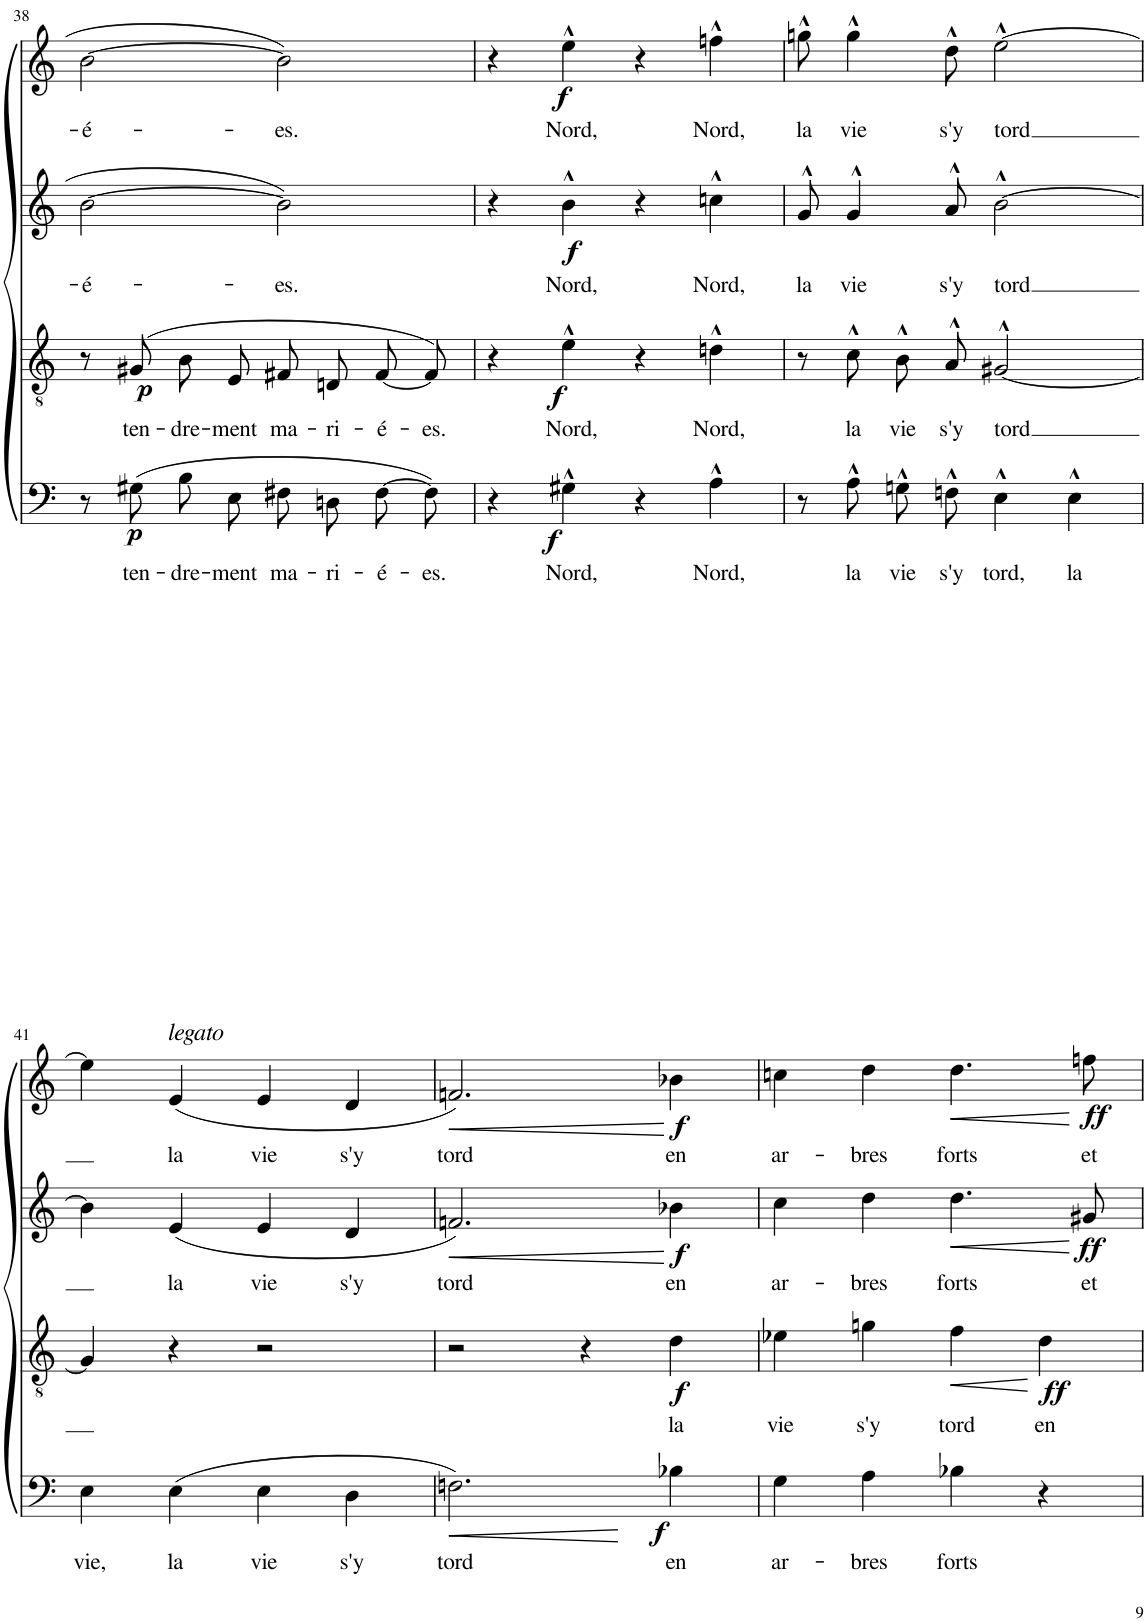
**kern	**text	**dynam	**kern	**text	**dynam	**kern	**text	**dynam	**kern	**text	**dynam
*part4	*part4	*part4	*part3	*part3	*part3	*part2	*part2	*part2	*part1	*part1	*part1
*staff4	*staff4	*staff4	*staff3	*staff3	*staff3	*staff2	*staff2	*staff2	*staff1	*staff1	*staff1
*I"Basse	*	*	*I"Ténor	*	*	*I"Alto	*	*	*I"Soprano	*	*
!!LO:PB:g=z
*clefF4	*	*	*clefGv2	*	*	*clefG2	*	*	*clefG2	*	*
*k[]	*	*	*k[]	*	*	*k[]	*	*	*k[]	*	*
*M4/4	*	*	*M4/4	*	*	*M4/4	*	*	*M4/4	*	*
*met(c)	*	*	*met(c)	*	*	*met(c)	*	*	*met(c)	*	*
=38	=38	=38	=38	=38	=38	=38	=38	=38	=38	=38	=38
!	!	!	!	!	!	!	!LO:LY:b	!	!	!LO:LY:b	!
8r	.	.	8r	.	.	[2b\	-é-	.	[2b\	-é-	.
!	!LO:LY:b	!LO:DY:b	!	!LO:LY:b	!LO:DY:b	!	!	!	!	!	!
(8G#X\	ten-	p	(8G#X/	ten-	p	.	.	.	.	.	.
!	!LO:LY:b	!	!	!LO:LY:b	!	!	!	!	!	!	!
8B\L	-dre-	.	8B/L	-dre-	.	.	.	.	.	.	.
!	!LO:LY:b	!	!	!LO:LY:b	!	!	!	!	!	!	!
8E\J	-ment	.	8E/J	-ment	.	.	.	.	.	.	.
!	!LO:LY:b	!	!	!LO:LY:b	!	!	!LO:LY:b	!	!	!LO:LY:b	!
8F#X\L	ma-	.	8F#X/L	ma-	.	2b\]	-es.	.	2b\]	-es.	.
!	!LO:LY:b	!	!	!LO:LY:b	!	!	!	!	!	!	!
8Dn\J	-ri-	.	8Dn/J	-ri-	.	.	.	.	.	.	.
!	!LO:LY:b	!	!	!LO:LY:b	!	!	!	!	!	!	!
[8F#\L	-é-	.	[8F#/L	-é-	.	.	.	.	.	.	.
!	!LO:LY:b	!	!	!LO:LY:b	!	!	!	!	!	!	!
8F#\J])	-es.	.	8F#/J])	-es.	.	.	.	.	.	.	.
=39	=39	=39	=39	=39	=39	=39	=39	=39	=39	=39	=39
4r	.	.	4r	.	.	4r	.	.	4r	.	.
!	!LO:LY:b	!LO:DY:b	!	!LO:LY:b	!LO:DY:b	!	!LO:LY:b	!LO:DY:b	!	!LO:LY:b	!LO:DY:b
4G#X^^\	Nord,	f	4e^^\	Nord,	f	4b^^\	Nord,	f	4ee^^\	Nord,	f
4r	.	.	4r	.	.	4r	.	.	4r	.	.
!	!LO:LY:b	!	!	!LO:LY:b	!	!	!LO:LY:b	!	!	!LO:LY:b	!
4A^^\	Nord,	.	4dn^^\	Nord,	.	4ccn^^\	Nord,	.	4ffn^^\	Nord,	.
=40	=40	=40	=40	=40	=40	=40	=40	=40	=40	=40	=40
!	!	!	!	!	!	!	!LO:LY:b	!	!	!LO:LY:b	!
8r	.	.	8r	.	.	8g^^/	la	.	8ggn^^\	la	.
!	!LO:LY:b	!	!	!LO:LY:b	!	!	!LO:LY:b	!	!	!LO:LY:b	!
8A^^\	la	.	8c^^\	la	.	4g^^/	vie	.	4gg^^\	vie	.
!	!LO:LY:b	!	!	!LO:LY:b	!	!	!	!	!	!	!
8Gn^^\L	vie	.	8B^^/L	vie	.	.	.	.	.	.	.
!	!LO:LY:b	!	!	!LO:LY:b	!	!	!LO:LY:b	!	!	!LO:LY:b	!
8Fn^^\J	s'y	.	8A^^/J	s'y	.	8a^^/	s'y	.	8dd^^\	s'y	.
!	!LO:LY:b	!	!	!LO:LY:b	!	!	!LO:LY:b	!	!	!LO:LY:b	!
4E^^\	tord,	.	[2G#X^^/	tord	.	[2b^^\	tord	.	[2ee^^\	tord	.
!	!LO:LY:b	!	!	!	!	!	!	!	!	!	!
4E^^\	la	.	.	.	.	.	.	.	.	.	.
!!LO:LB:g=z
=41	=41	=41	=41	=41	=41	=41	=41	=41	=41	=41	=41
!	!LO:LY:b	!	!	!	!	!	!	!	!	!	!
4E\	vie,	.	4G#/]	.	.	4b\]	.	.	4ee\]	.	.
!	!	!	!	!	!	!	!	!	!LO:TX:a:i:t=legato	!	!
!	!LO:LY:b	!	!	!	!	!	!LO:LY:b	!	!	!LO:LY:b	!
(4E\	la	.	4r	.	.	(4e/	la	.	(4e/	la	.
!	!LO:LY:b	!	!	!	!	!	!LO:LY:b	!	!	!LO:LY:b	!
4E\	vie	.	2r	.	.	4e/	vie	.	4e/	vie	.
!	!LO:LY:b	!	!	!	!	!	!LO:LY:b	!	!	!LO:LY:b	!
4D\	s'y	.	.	.	.	4d/	s'y	.	4d/	s'y	.
=42	=42	=42	=42	=42	=42	=42	=42	=42	=42	=42	=42
!	!LO:LY:b	!LO:HP:b	!	!	!	!	!LO:LY:b	!LO:HP:b	!	!LO:LY:b	!LO:HP:b
2.Fn\)	tord	<	2r	.	.	2.fn/)	tord	<	2.fn/)	tord	<
.	.	.	4r	.	.	.	.	.	.	.	.
!	!LO:LY:b	!LO:DY:n=1:b	!	!LO:LY:b	!LO:DY:b	!	!LO:LY:b	!LO:DY:n=1:b	!	!LO:LY:b	!LO:DY:n=1:b
4B-X\	en	[ f	4d\	la	f	4b-X\	en	[ f	4b-X\	en	[ f
=43	=43	=43	=43	=43	=43	=43	=43	=43	=43	=43	=43
!	!LO:LY:b	!	!	!LO:LY:b	!	!	!LO:LY:b	!	!	!LO:LY:b	!
4G\	ar-	.	4e-X\	vie	.	4cc\	ar-	.	4ccn\	ar-	.
!	!LO:LY:b	!	!	!LO:LY:b	!	!	!LO:LY:b	!	!	!LO:LY:b	!
4A\	-bres	.	4gn\	s'y	.	4dd\	-bres	.	4dd\	-bres	.
!	!LO:LY:b	!	!	!LO:LY:b	!LO:HP:b	!	!LO:LY:b	!LO:HP:b	!	!LO:LY:b	!LO:HP:b
4B-X\	forts	.	4f\	tord	<	4.dd\	forts	<	4.dd\	forts	<
!	!	!	!	!LO:LY:b	!LO:DY:b	!	!	!	!	!	!
4r	.	.	4d\	en	ff	.	.	.	.	.	.
!	!	!	!	!	!	!	!LO:LY:b	!LO:DY:b	!	!LO:LY:b	!LO:DY:b
.	.	.	.	.	.	8g#X/	et	ff	8ffn\	et	ff
.	.	.	.	.	[	.	.	[	.	.	[
=	=	=	=	=	=	=	=	=	=	=	=
*-	*-	*-	*-	*-	*-	*-	*-	*-	*-	*-	*-
